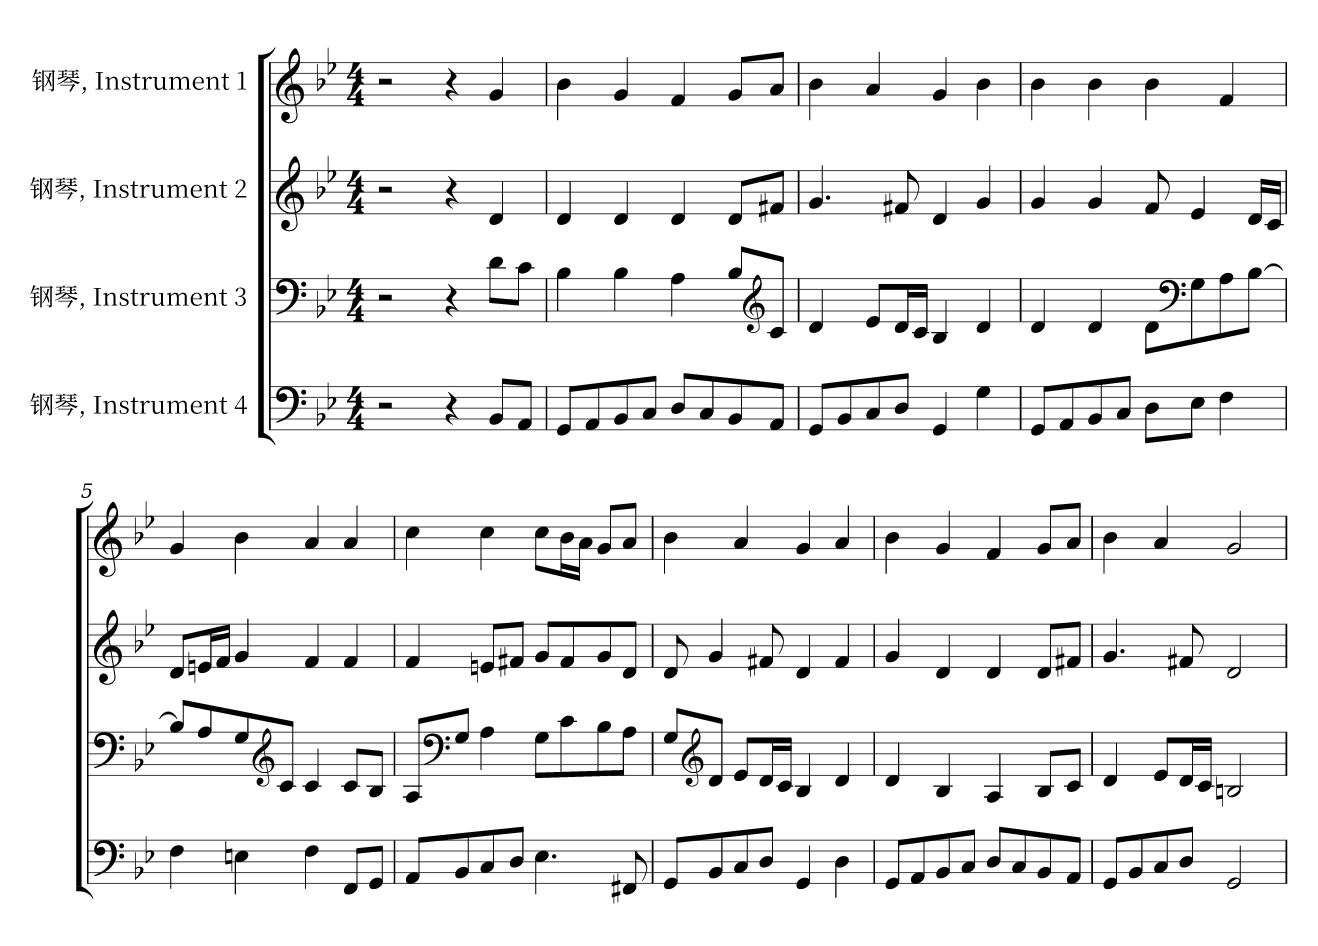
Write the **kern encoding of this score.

**kern	**kern	**kern	**kern
*part4	*part3	*part2	*part1
*staff4	*staff3	*staff2	*staff1
*I"钢琴, Instrument 4	*I"钢琴, Instrument 3	*I"钢琴, Instrument 2	*I"钢琴, Instrument 1
*clefF4	*clefF4	*clefG2	*clefG2
*k[b-e-]	*k[b-e-]	*k[b-e-]	*k[b-e-]
*M4/4	*M4/4	*M4/4	*M4/4
*MM96	*MM96	*MM96	*MM96
=1	=1	=1	=1
2r	2r	2r	2r
4r	4r	4r	4r
8BB-/L	8d\L	4d/	4g/
8AA/J	8c\J	.	.
=2	=2	=2	=2
8GG/L	4B-\	4d/	4b-\
8AA/	.	.	.
8BB-/	4B-\	4d/	4g/
8C/J	.	.	.
8D/L	4A\	4d/	4f/
8C/	.	.	.
8BB-/	8B-/L	8d/L	8g/L
*	*clefG2	*	*
8AA/J	8c/J	8f#X/J	8a/J
=3	=3	=3	=3
8GG/L	4d/	4.g/	4b-\
8BB-/	.	.	.
8C/	8e-/L	.	4a/
8D/J	16d/L	8f#X/	.
.	16c/JJ	.	.
4GG/	4B-/	4d/	4g/
4G\	4d/	4g/	4b-\
=4	=4	=4	=4
8GG/L	4d/	4g/	4b-\
8AA/	.	.	.
8BB-/	4d/	4g/	4b-\
8C/J	.	.	.
8D\L	8d\L	8f/	4b-\
*	*clefF4	*	*
8E-\J	8G\	4e-/	.
4F\	8A\	.	4f/
.	[8B-\J	16d/LL	.
.	.	16c/JJ	.
!!LO:LB:g=z
=5	=5	=5	=5
4F\	8B-/L]	8d/L	4g/
.	8A/	16en/L	.
.	.	16f/JJ	.
4En\	8G/	4g/	4b-\
*	*clefG2	*	*
.	8c/J	.	.
4F\	4c/	4f/	4a/
8FF/L	8c/L	4f/	4a/
8GG/J	8B-/J	.	.
=6	=6	=6	=6
8AA/L	8A/L	4f/	4cc\
*	*clefF4	*	*
8BB-/	8G/J	.	.
8C/	4A\	8en/L	4cc\
8D/J	.	8f#X/J	.
4.E-\	8G\L	8g/L	8cc\L
.	8c\	8f#/	16b-\L
.	.	.	16a\JJ
.	8B-\	8g/	8g/L
8FF#X/	8A\J	8d/J	8a/J
=7	=7	=7	=7
8GG/L	8G/L	8d/	4b-\
*	*clefG2	*	*
8BB-/	8d/J	4g/	.
8C/	8e-/L	.	4a/
8D/J	16d/L	8f#X/	.
.	16c/JJ	.	.
4GG/	4B-/	4d/	4g/
4D\	4d/	4f#/	4a/
!!LO:LB:g=z
=8	=8	=8	=8
8GG/L	4d/	4g/	4b-\
8AA/	.	.	.
8BB-/	4B-/	4d/	4g/
8C/J	.	.	.
8D/L	4A/	4d/	4f/
8C/	.	.	.
8BB-/	8B-/L	8d/L	8g/L
8AA/J	8c/J	8f#X/J	8a/J
=9	=9	=9	=9
8GG/L	4d/	4.g/	4b-\
8BB-/	.	.	.
8C/	8e-/L	.	4a/
8D/J	16d/L	8f#X/	.
.	16c/JJ	.	.
2GG/	2Bn/	2d/	2g/
=	=	=	=
*-	*-	*-	*-
